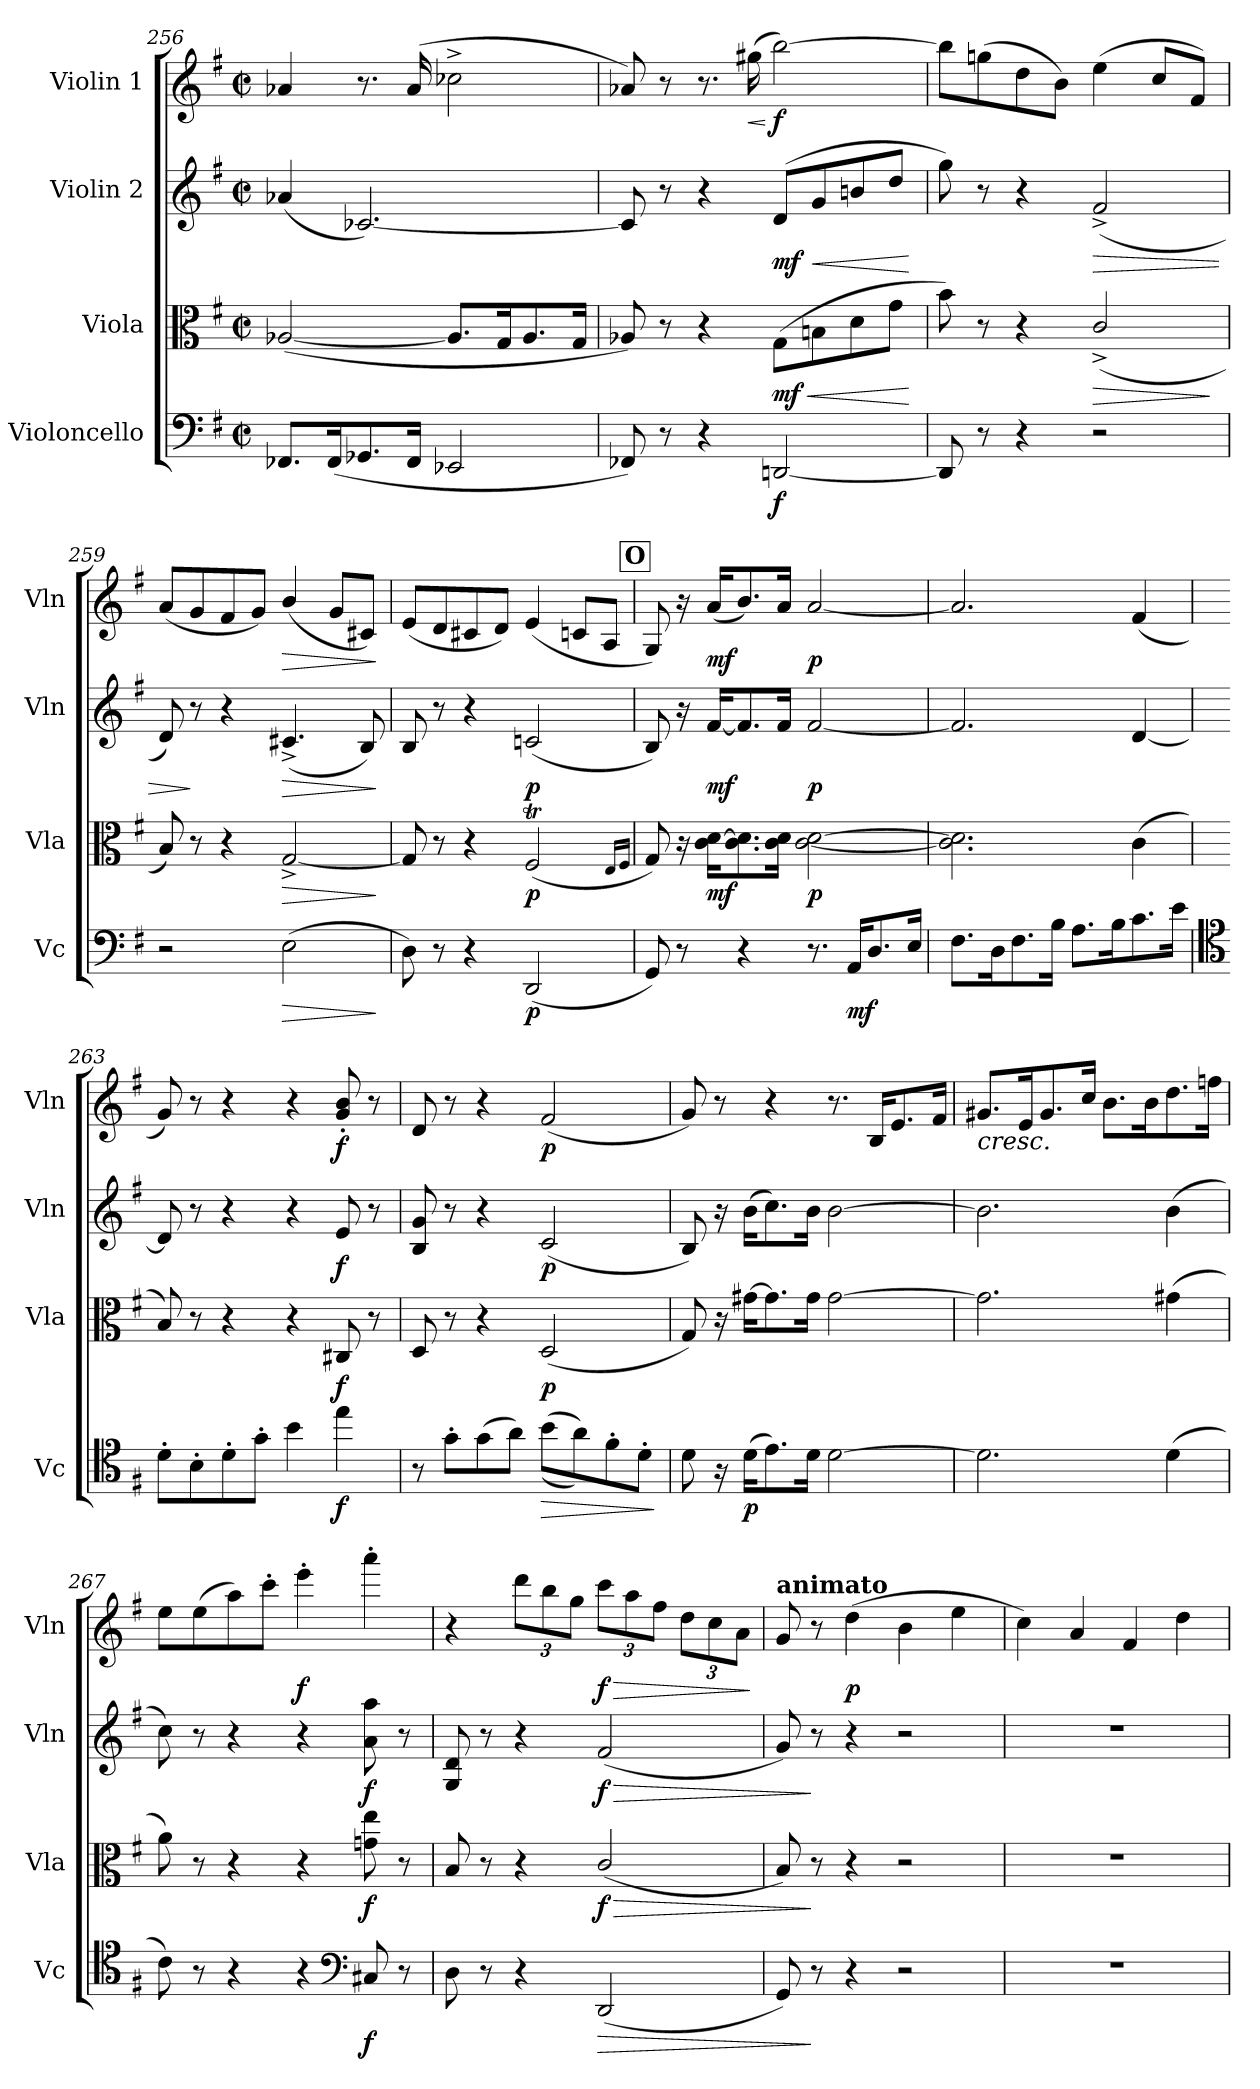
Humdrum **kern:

**kern	**dynam	**kern	**dynam	**kern	**dynam	**kern	**dynam
*part4	*part4	*part3	*part3	*part2	*part2	*part1	*part1
*staff4	*staff4	*staff3	*staff3	*staff2	*staff2	*staff1	*staff1
*I"Violoncello	*	*I"Viola	*	*I"Violin 2	*	*I"Violin 1	*
*I'Vc	*	*I'Vla	*	*I'Vln	*	*I'Vln	*
!!LO:LB:g=z
*clefF4	*	*clefC3	*	*clefG2	*	*clefG2	*
*k[f#]	*	*k[f#]	*	*k[f#]	*	*k[f#]	*
*M2/2	*	*M2/2	*	*M2/2	*	*M2/2	*
*met(c|)	*	*met(c|)	*	*met(c|)	*	*met(c|)	*
=256	=256	=256	=256	=256	=256	=256	=256
8.FF-X/L	.	([2A-X/	.	(<4a-X/	.	4a-X/	.
(<16FF-/K	.	.	.	.	.	.	.
8.GG-X/	.	.	.	[<2.c-X/)	.	8.r	.
16FF-/Jk	.	.	.	.	.	(16a-/	.
2EE-X/	.	8.A-/L]	.	.	.	2cc-X^\	.
.	.	16G/K	.	.	.	.	.
.	.	8.A-/	.	.	.	.	.
.	.	16G/Jk	.	.	.	.	.
=257	=257	=257	=257	=257	=257	=257	=257
8FF-X/)	.	8A-X/)	.	8c-/]	.	8a-X/)	.
8r	.	8r	.	8r	.	8r	.
4r	.	4r	.	4r	.	8.r	.
!	!	!	!	!	!	!	!LO:HP:b
.	.	.	.	.	.	(16gg#X\	<
!	!LO:DY:b	!	!LO:HP:b	!	!	!	!
!	!	!	!LO:DY:n=1:b	!	!LO:DY:b	!	!LO:DY:n=1:b
[<2DDn/	f	(8G\L	< mf	(8d/L	mf	[2bb\)	[ f
!	!	!	!	!	!LO:HP:b	!	!
.	.	8Bn\	.	8g/	<	.	.
.	.	8d\	.	8bn/	.	.	.
.	.	8g\J	.	8dd/J	.	.	.
.	.	.	[	.	[	.	.
=258	=258	=258	=258	=258	=258	=258	=258
8DD/]	.	8b\)	.	8gg\)	.	8bb\L]	.
8r	.	8r	.	8r	.	(8ggn\	.
4r	.	4r	.	4r	.	8dd\	.
.	.	.	.	.	.	8b\J)	.
!	!	!	!LO:HP:b	!	!LO:HP:b	!	!
2r	.	(<2c^/	>	(2f#^/	>	(4ee\	.
.	.	.	.	.	.	8cc/L	.
.	.	.	.	.	.	8f#/J)	.
.	.	.	]	.	.	.	.
=259	=259	=259	=259	=259	=259	=259	=259
2r	.	8B/)	.	8d/)	.	(8a/L	.
.	.	8r	.	8r	]	8g/	.
.	.	4r	.	4r	.	8f#/	.
.	.	.	.	.	.	8g/J)	.
!	!LO:HP:b	!	!LO:HP:b	!	!LO:HP:b	!	!LO:HP:b
(>2E\	>	[2G^/	>	(4.c#X^/	>	(4b/	>
.	.	.	.	.	.	8g/L	.
.	.	.	.	8B/)	.	8c#X/J)	.
.	]	.	]	.	]	.	]
=260	=260	=260	=260	=260	=260	=260	=260
8D\)	.	8G/]	.	8B/	.	(<8e/L	.
8r	.	8r	.	8r	.	8d/	.
4r	.	4r	.	4r	.	8c#X/	.
.	.	.	.	.	.	8d/J)	.
!	!LO:DY:b	!	!LO:DY:b	!	!LO:DY:b	!	!
(<2DD/	p	(<2F#t/	p	(2cn/	p	(<4e/	.
.	.	.	.	.	.	8cn/L	.
.	.	.	.	.	.	8A/J	.
.	.	16qE/LL	.	.	.	.	.
.	.	16qF#/JJ	.	.	.	.	.
!!LO:LB:g=z
!!LO:REH:place=s1:a:B:cj:fs=14:t=O
=261	=261	=261	=261	=261	=261	=261	=261
8GG/)	.	8G/)	.	8B/)	.	8G/)	.
8r	.	16r	.	16r	.	16r	.
!	!	!	!LO:DY:b	!	!LO:DY:b	!	!LO:DY:b
.	.	16c\ [16d\KL	mf	[16f#/KL	mf	(16a/KL	mf
4r	.	8.c\ 8.d\]	.	8.f#/]	.	8.b/)	.
.	.	16c\ 16d\Jk	.	16f#/Jk	.	16a/Jk	.
!	!	!	!LO:DY:b	!	!LO:DY:b	!	!LO:DY:b
8.r	.	[<2c\ [>2d\	p	[2f#/	p	[2a/	p
!	!LO:DY:b	!	!	!	!	!	!
16AA/KL	mf	.	.	.	.	.	.
8.D/	.	.	.	.	.	.	.
16E/Jk	.	.	.	.	.	.	.
=262	=262	=262	=262	=262	=262	=262	=262
8.F#\L	.	2.c\] 2.d\]	.	2.f#/]	.	2.a/]	.
16D\K	.	.	.	.	.	.	.
8.F#\	.	.	.	.	.	.	.
16B\Jk	.	.	.	.	.	.	.
8.A\L	.	.	.	.	.	.	.
16B\K	.	.	.	.	.	.	.
8.c\	.	(>4c\	.	[<4d/	.	(4f#/	.
16e\Jk	.	.	.	.	.	.	.
=263	=263	=263	=263	=263	=263	=263	=263
*clefC4	*	*	*	*	*	*	*
8d'\L	.	8B/)	.	8d/]	.	8g/)	.
8B'\	.	8r	.	8r	.	8r	.
8d'\	.	4r	.	4r	.	4r	.
8g'\J	.	.	.	.	.	.	.
4b\	.	4r	.	4r	.	4r	.
!	!LO:DY:b	!	!LO:DY:b	!	!LO:DY:b	!	!LO:DY:b
4ee\	f	8C#X/	f	8e/	f	8g/' 8b/'	f
.	.	8r	.	8r	.	8r	.
=264	=264	=264	=264	=264	=264	=264	=264
8r	.	8D/	.	8B/ 8g/	.	8d/	.
8g'\L	.	8r	.	8r	.	8r	.
(>8g\	.	4r	.	4r	.	4r	.
8a\J)	.	.	.	.	.	.	.
!	!LO:HP:b	!	!LO:DY:b	!	!LO:DY:b	!	!LO:DY:b
(>(>8b\L	>	(2D/	p	(<2c/	p	(<2f#/	p
8a\))	.	.	.	.	.	.	.
8f#'\	.	.	.	.	.	.	.
8d'\J	.	.	.	.	.	.	.
.	]	.	.	.	.	.	.
=265	=265	=265	=265	=265	=265	=265	=265
8d\	.	8G/)	.	8B/)	.	8g/)	.
16r	.	16r	.	16r	.	8r	.
!	!LO:DY:b	!	!	!	!	!	!
(>16d\KL	p	[16g#X\KL	.	(>16b\KL	.	.	.
8.e\)	.	8.g#\]	.	8.cc\)	.	4r	.
16d\Jk	.	16g#\Jk	.	16b\Jk	.	.	.
[>2d\	.	[2g#\	.	[2b\	.	8.r	.
.	.	.	.	.	.	16B/KL	.
.	.	.	.	.	.	8.e/	.
.	.	.	.	.	.	16f#/Jk	.
!!LO:LB:g=z
=266	=266	=266	=266	=266	=266	=266	=266
!	!	!	!	!	!	!LO:TX:b:i:t=cresc.	!
2.d\]	.	2.g#\]	.	2.b\]	.	8.g#X/L	.
.	.	.	.	.	.	16e/K	.
.	.	.	.	.	.	8.g#/	.
.	.	.	.	.	.	16cc/Jk	.
.	.	.	.	.	.	8.b\L	.
.	.	.	.	.	.	16b\K	.
(>4d\	.	(>4g#X\	.	(>4b\	.	8.dd\	.
.	.	.	.	.	.	16ffn\Jk	.
=267	=267	=267	=267	=267	=267	=267	=267
8c\)	.	8a\)	.	8cc\)	.	8ee\L	.
8r	.	8r	.	8r	.	(>8ee\	.
4r	.	4r	.	4r	.	8aa\)	.
.	.	.	.	.	.	8ccc'\J	.
!	!	!	!	!	!	!	!LO:DY:b
4r	.	4r	.	4r	.	4eee'\	f
*clefF4	*	*	*	*	*	*	*
!	!LO:DY:b	!	!LO:DY:b	!	!LO:DY:b	!	!
8C#X/	f	8gn\ 8ee\	f	8a\ 8aa\	f	4aaa'\	.
8r	.	8r	.	8r	.	.	.
=268	=268	=268	=268	=268	=268	=268	=268
8D\	.	8B/	.	8G/ 8d/	.	4r	.
8r	.	8r	.	8r	.	.	.
*	*	*	*	*	*	*Xbrackettup	*
4r	.	4r	.	4r	.	12ddd\L	.
.	.	.	.	.	.	12bb\	.
.	.	.	.	.	.	12gg\J	.
!	!LO:HP:b	!	!LO:HP:b	!	!LO:HP:b	!	!LO:HP:b
!	!	!	!LO:DY:n=1:b	!	!LO:DY:n=1:b	!	!LO:DY:n=1:b
(<2DD/	>	(<2c/	> f	(<2f#/	> f	12ccc\L	> f
.	.	.	.	.	.	12aa\	.
.	.	.	.	.	.	12ff#\J	.
.	.	.	.	.	.	12dd\L	.
.	.	.	.	.	.	12cc\	.
.	.	.	.	.	.	12a\J	.
.	.	.	.	.	.	.	]
=269	=269	=269	=269	=269	=269	=269	=269
!	!	!	!	!	!	!LO:TX:a:B:t=animato	!
8GG/)	.	8B/)	.	8g/)	.	8g/	.
8r	]	8r	]	8r	]	8r	.
!	!	!	!	!	!	!	!LO:DY:b
4r	.	4r	.	4r	.	(>4dd\	p
2r	.	2r	.	2r	.	4b\	.
.	.	.	.	.	.	4ee\	.
=270	=270	=270	=270	=270	=270	=270	=270
1r	.	1r	.	1r	.	4cc\)	.
.	.	.	.	.	.	4a/	.
.	.	.	.	.	.	4f#/	.
.	.	.	.	.	.	4dd\	.
=	=	=	=	=	=	=	=
*-	*-	*-	*-	*-	*-	*-	*-
